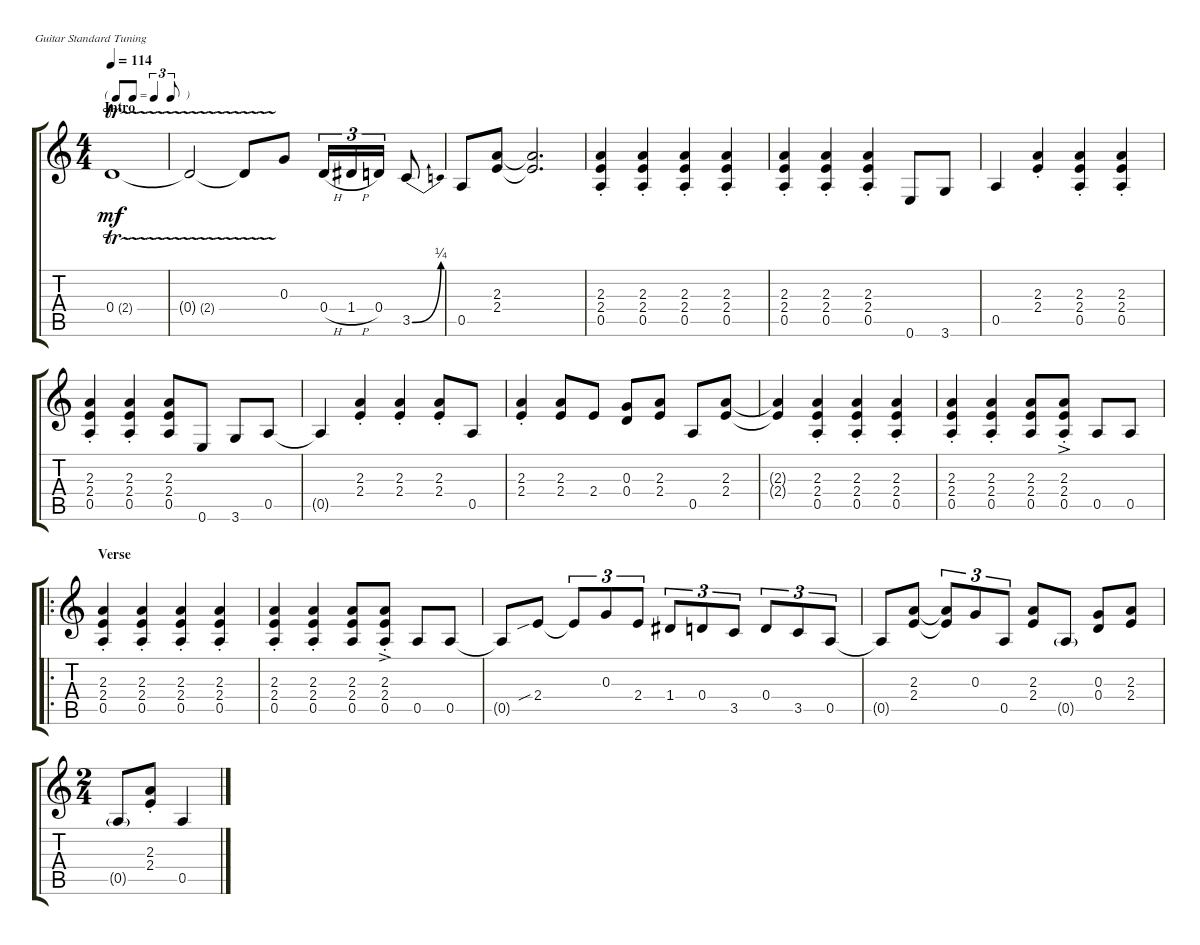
\defaultSystemsLayout 4
\bracketExtendMode groupsimilarinstruments
\singleTrackTrackNamePolicy hidden
\multiTrackTrackNamePolicy hidden
\firstSystemTrackNameOrientation horizontal
\otherSystemsTrackNameOrientation horizontal
\defaultBarNumberDisplay Hide
\track ("Eric Clapton" "S-Gt") {multiBarRest instrument acousticguitarsteel}
\staff {score tabs}
\tuning (E4 B3 G3 D3 A2 E2)
\ts (4 4)
\tf triplet8th
\section ("" "Intro")
\tempo 114
\clef g2
\ks c
0.4{tr (2 16)}.1{dy mf instrument acousticguitarsteel} |
0.4{tr (2 16) t}.2 0.4{tr (2 16) t}.8 0.3.8 0.4{h}.16{tu (3 2)} 1.4{h}.16{tu (3 2)} 0.4.16{tu (3 2)} 3.5{be (bend 0 0 13.799999999999999 1)}.8 |
0.5.8 (2.3 2.4).8 (2.3{t} 2.4{t}).2{d} |
(2.3{st} 2.4{st} 0.5{st}).4 (2.3{st} 2.4{st} 0.5{st}).4 (2.3{st} 2.4{st} 0.5{st}).4 (2.3{st} 2.4{st} 0.5{st}).4 |
(2.3{st} 2.4{st} 0.5{st}).4 (2.3{st} 2.4{st} 0.5{st}).4 (2.3{st} 2.4{st} 0.5{st}).4 0.6.8 3.6.8 |
0.5.4 (2.3{st} 2.4{st}).4 (2.3{st} 2.4{st} 0.5{st}).4 (2.3{st} 2.4{st} 0.5{st}).4 |
(2.3{st} 2.4{st} 0.5{st}).4 (2.3{st} 2.4{st} 0.5{st}).4 (2.3 2.4 0.5).8 0.6.8 3.6.8 0.5.8 |
0.5{t}.4 (2.3{st} 2.4{st}).4 (2.3{st} 2.4{st}).4 (2.3{st} 2.4{st}).8 0.5.8 |
(2.3{st} 2.4{st}).4 (2.3 2.4).8 2.4.8 (0.3 0.4).8 (2.3 2.4).8 0.5.8 (2.3 2.4).8 |
(2.3{t} 2.4{t}).4 (2.3{st} 2.4{st} 0.5{st}).4 (2.3{st} 2.4{st} 0.5{st}).4 (2.3{st} 2.4{st} 0.5{st}).4 |
(2.3{st} 2.4{st} 0.5{st}).4 (2.3{st} 2.4{st} 0.5{st}).4 (2.3 2.4 0.5).8 (2.3{ac st} 2.4{ac st} 0.5{ac st}).8 0.5.8 0.5.8 |
\ro
\section ("" "Verse")
(2.3{st} 2.4{st} 0.5{st}).4 (2.3{st} 2.4{st} 0.5{st}).4 (2.3{st} 2.4{st} 0.5{st}).4 (2.3{st} 2.4{st} 0.5{st}).4 |
(2.3{st} 2.4{st} 0.5{st}).4 (2.3{st} 2.4{st} 0.5{st}).4 (2.3 2.4 0.5).8 (2.3{ac st} 2.4{ac st} 0.5{ac st}).8 0.5.8 0.5.8 |
0.5{t}.8 2.4{sib}.8 2.4{t}.8{tu (3 2)} 0.3.8{tu (3 2)} 2.4.8{tu (3 2)} 1.4.8{tu (3 2)} 0.4.8{tu (3 2)} 3.5.8{tu (3 2)} 0.4.8{tu (3 2)} 3.5.8{tu (3 2)} 0.5.8{tu (3 2)} |
0.5{t}.8 (2.3 2.4).8 (2.3{t} 2.4{t}).8{tu (3 2)} 0.3.8{tu (3 2)} 0.5.8{tu (3 2)} (2.3 2.4).8 0.5{g}.8 (0.3 0.4).8 (2.3 2.4).8 |
\ts (2 4)
0.5{g}.8 (2.3{st} 2.4{st}).8 0.5.4
